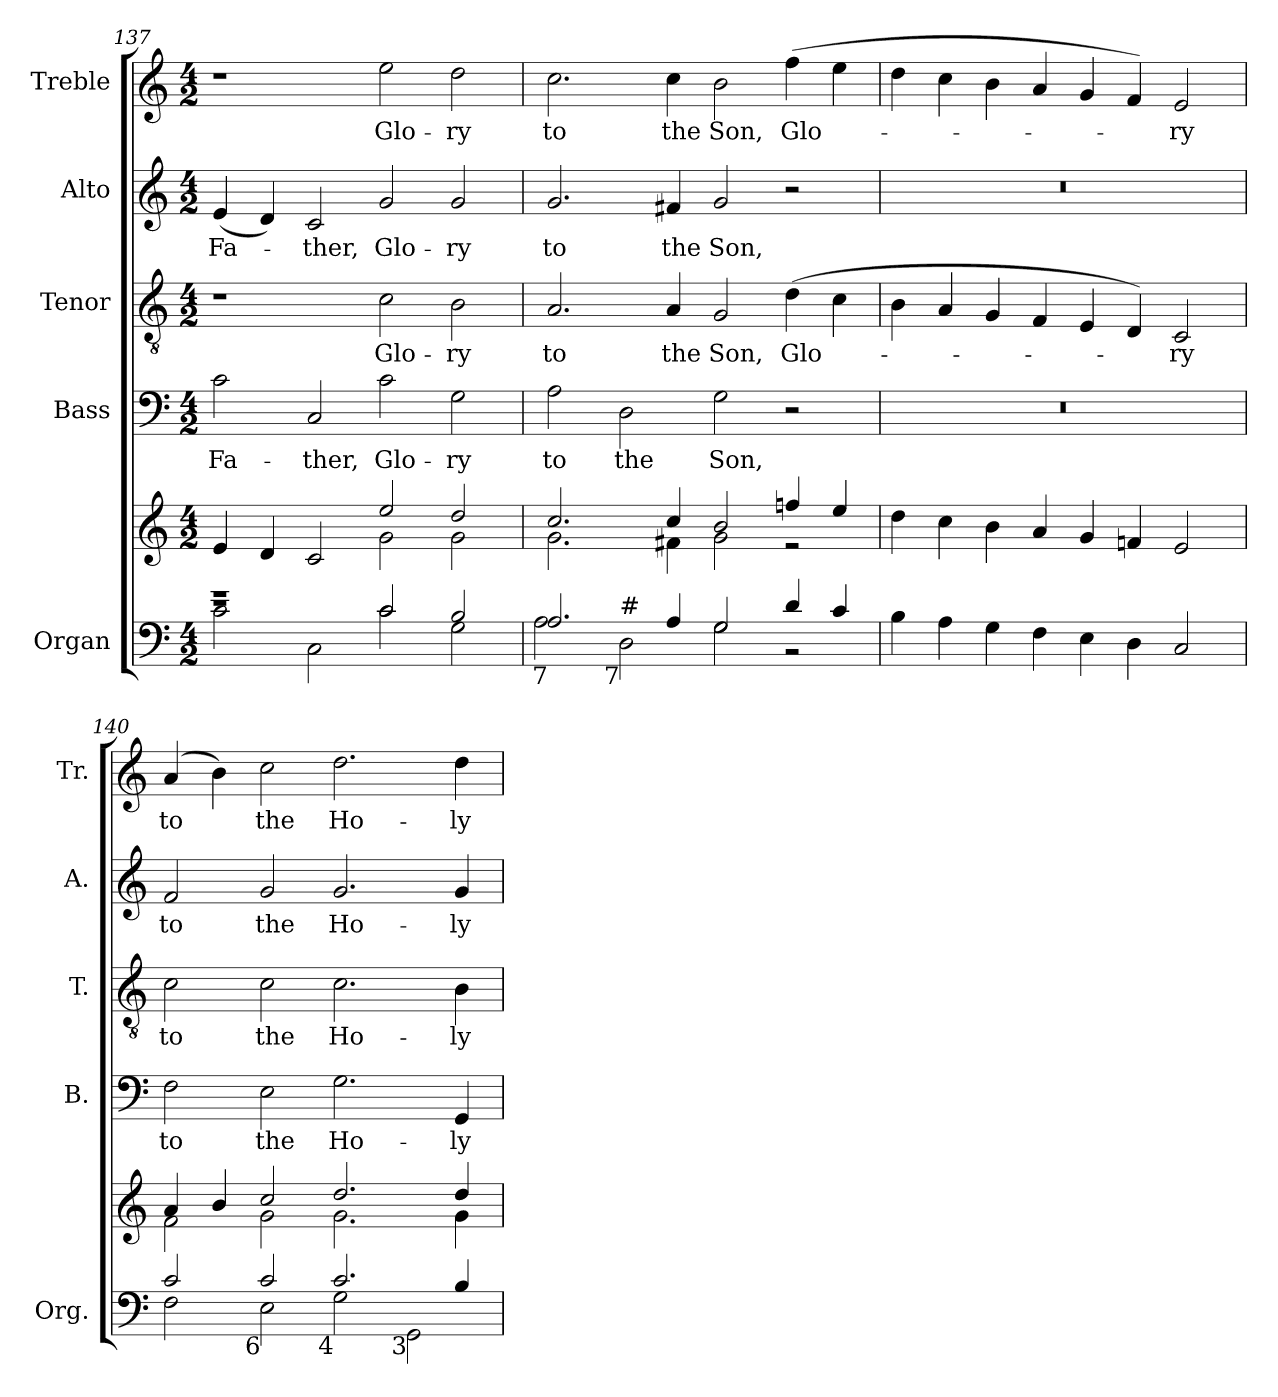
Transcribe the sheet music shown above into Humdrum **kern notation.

**kern	**kern	**kern	**text	**kern	**text	**kern	**text	**kern	**text
*part5	*part5	*part4	*part4	*part3	*part3	*part2	*part2	*part1	*part1
*staff6	*staff5	*staff4	*staff4	*staff3	*staff3	*staff2	*staff2	*staff1	*staff1
*I"Organ	*	*I"Bass	*	*I"Tenor	*	*I"Alto	*	*I"Treble	*
*I'Org.	*	*I'B.	*	*I'T.	*	*I'A.	*	*I'Tr.	*
*clefF4	*clefG2	*clefF4	*	*clefGv2	*	*clefG2	*	*clefG2	*
*	*	*	*	*ITrd7c12	*	*	*	*	*
*k[]	*k[]	*k[]	*	*k[]	*	*k[]	*	*k[]	*
*C:	*C:	*C:	*	*C:	*	*C:	*	*C:	*
*M4/2	*M4/2	*M4/2	*	*M4/2	*	*M4/2	*	*M4/2	*
=137	=137	=137	=137	=137	=137	=137	=137	=137	=137
*^	*^	*	*	*	*	*	*	*	*
!	!	!	!	!	!LO:LY:b:color=#000000	!	!	!	!	!	!
!	!	!	!	!	!	!	!	!	!LO:LY:b:color=#000000	!	!
1r	2ci\	4ei/	1r	2ci\	Fa-	1r	.	(4ei/	Fa-	1r	.
.	.	4di/	.	.	.	.	.	4di/)	.	.	.
!	!	!	!	!	!LO:LY:b:color=#000000	!	!	!	!	!	!
!	!	!	!	!	!	!	!	!	!LO:LY:b:color=#000000	!	!
.	2Ci\	2ci/	.	2Ci/	-ther,	.	.	2ci/	-ther,	.	.
!	!	!	!	!	!LO:LY:b:color=#000000	!	!	!	!	!	!
!	!	!	!	!	!	!	!LO:LY:b:color=#000000	!	!	!	!
!	!	!	!	!	!	!	!	!	!LO:LY:b:color=#000000	!	!
!	!	!	!	!	!	!	!	!	!	!	!LO:LY:b:color=#000000
2ci/	2ci\	2eei/	2gi\	2ci\	Glo-	2Ci\	Glo-	2gi/	Glo-	2eei\	Glo-
!	!	!	!	!	!LO:LY:b:color=#000000	!	!	!	!	!	!
!	!	!	!	!	!	!	!LO:LY:b:color=#000000	!	!	!	!
!	!	!	!	!	!	!	!	!	!LO:LY:b:color=#000000	!	!
!	!	!	!	!	!	!	!	!	!	!	!LO:LY:b:color=#000000
2Bi/	2Gi\	2ddi/	2gi\	2Gi\	-ry	2BBi\	-ry	2gi/	-ry	2ddi\	-ry
=138	=138	=138	=138	=138	=138	=138	=138	=138	=138	=138	=138
!	!	!	!	!	!LO:LY:b:color=#000000	!	!	!	!	!	!
!	!	!	!	!	!	!	!LO:LY:b:color=#000000	!	!	!	!
!	!	!	!	!	!	!	!	!	!LO:LY:b:color=#000000	!	!
!LO:TX:b:rj:t=7	!	!	!	!	!	!	!	!	!	!	!
!	!	!	!	!	!	!	!	!	!	!	!LO:LY:b:color=#000000
2.Ai/	2Ai\	2.cci/	2.gi\	2Ai\	to	2.AAi/	to	2.gi/	to	2.cci\	to
!	!LO:TX:b:rj:t=7	!	!	!	!	!	!	!	!	!	!
!	!LO:TX:t=#	!	!	!	!	!	!	!	!	!	!
!	!	!	!	!	!LO:LY:b:color=#000000	!	!	!	!	!	!
.	2Di\	.	.	2Di\	the	.	.	.	.	.	.
!	!	!	!	!	!	!	!LO:LY:b:color=#000000	!	!	!	!
!	!	!	!	!	!	!	!	!	!LO:LY:b:color=#000000	!	!
!	!	!	!	!	!	!	!	!	!	!	!LO:LY:b:color=#000000
4Ai/	.	4cci/	4f#Xi\	.	.	4AAi/	the	4f#Xi/	the	4cci\	the
!	!	!	!	!	!LO:LY:b:color=#000000	!	!	!	!	!	!
!	!	!	!	!	!	!	!LO:LY:b:color=#000000	!	!	!	!
!	!	!	!	!	!	!	!	!	!LO:LY:b:color=#000000	!	!
!	!	!	!	!	!	!	!	!	!	!	!LO:LY:b:color=#000000
2Gi/	2Gi\	2bi/	2gi\	2Gi\	Son,	2GGi/	Son,	2gi/	Son,	2bi\	Son,
!	!	!	!	!	!	!	!LO:LY:b:color=#000000	!	!	!	!
!	!	!	!	!	!	!	!	!	!	!	!LO:LY:b:color=#000000
4di/	2r	4ffni/	2r	2r	.	(4Di\	Glo-	2r	.	(4ffi\	Glo-
4ci/	.	4eei/	.	.	.	4Ci\	.	.	.	4eei\	.
*v	*v	*	*	*	*	*	*	*	*	*	*
*	*v	*v	*	*	*	*	*	*	*	*
!!LO:PB:g=z
=139	=139	=139	=139	=139	=139	=139	=139	=139	=139
!	!	!LO:N:vis=1	!	!	!	!LO:N:vis=1	!	!	!
4Bi\	4ddi\	0r	.	4BBi\	.	0r	.	4ddi\	.
4Ai\	4cci\	.	.	4AAi/	.	.	.	4cci\	.
4Gi\	4bi\	.	.	4GGi/	.	.	.	4bi\	.
4Fi\	4ai/	.	.	4FFi/	.	.	.	4ai/	.
4Ei\	4gi/	.	.	4EEi/	.	.	.	4gi/	.
4Di\	4fni/	.	.	4DDi/)	.	.	.	4fi/)	.
!	!	!	!	!	!LO:LY:b:color=#000000	!	!	!	!
!	!	!	!	!	!	!	!	!	!LO:LY:b:color=#000000
2Ci/	2ei/	.	.	2CCi/	-ry	.	.	2ei/	-ry
=140	=140	=140	=140	=140	=140	=140	=140	=140	=140
*^	*^	*	*	*	*	*	*	*	*
!	!	!	!	!	!LO:LY:b:color=#000000	!	!	!	!	!	!
!	!	!	!	!	!	!	!LO:LY:b:color=#000000	!	!	!	!
!	!	!	!	!	!	!	!	!	!LO:LY:b:color=#000000	!	!
!	!	!	!	!	!	!	!	!	!	!	!LO:LY:b:color=#000000
2ci/	2Fi\	4ai/	2fi\	2Fi\	to	2Ci\	to	2fi/	to	(4ai/	to
.	.	4bi/	.	.	.	.	.	.	.	4bi\)	.
!	!	!	!	!	!LO:LY:b:color=#000000	!	!	!	!	!	!
!	!	!	!	!	!	!	!LO:LY:b:color=#000000	!	!	!	!
!	!	!	!	!	!	!	!	!	!LO:LY:b:color=#000000	!	!
!LO:TX:b:rj:t=6	!	!	!	!	!	!	!	!	!	!	!
!	!	!	!	!	!	!	!	!	!	!	!LO:LY:b:color=#000000
2ci/	2Ei\	2cci/	2gi\	2Ei\	the	2Ci\	the	2gi/	the	2cci\	the
!	!	!	!	!	!LO:LY:b:color=#000000	!	!	!	!	!	!
!	!	!	!	!	!	!	!LO:LY:b:color=#000000	!	!	!	!
!	!	!	!	!	!	!	!	!	!LO:LY:b:color=#000000	!	!
!LO:TX:b:rj:t=4	!	!	!	!	!	!	!	!	!	!	!
!	!	!	!	!	!	!	!	!	!	!	!LO:LY:b:color=#000000
2.ci/	2Gi\	2.ddi/	2.gi\	2.Gi\	Ho-	2.Ci\	Ho-	2.gi/	Ho-	2.ddi\	Ho-
!	!LO:TX:b:rj:t=3	!	!	!	!	!	!	!	!	!	!
.	2GGi\	.	.	.	.	.	.	.	.	.	.
!	!	!	!	!	!LO:LY:b:color=#000000	!	!	!	!	!	!
!	!	!	!	!	!	!	!LO:LY:b:color=#000000	!	!	!	!
!	!	!	!	!	!	!	!	!	!LO:LY:b:color=#000000	!	!
!	!	!	!	!	!	!	!	!	!	!	!LO:LY:b:color=#000000
4Bi/	.	4ddi/	4gi\	4GGi/	-ly	4BBi\	-ly	4gi/	-ly	4ddi\	-ly
*v	*v	*	*	*	*	*	*	*	*	*	*
*	*v	*v	*	*	*	*	*	*	*	*
=	=	=	=	=	=	=	=	=	=
*-	*-	*-	*-	*-	*-	*-	*-	*-	*-
